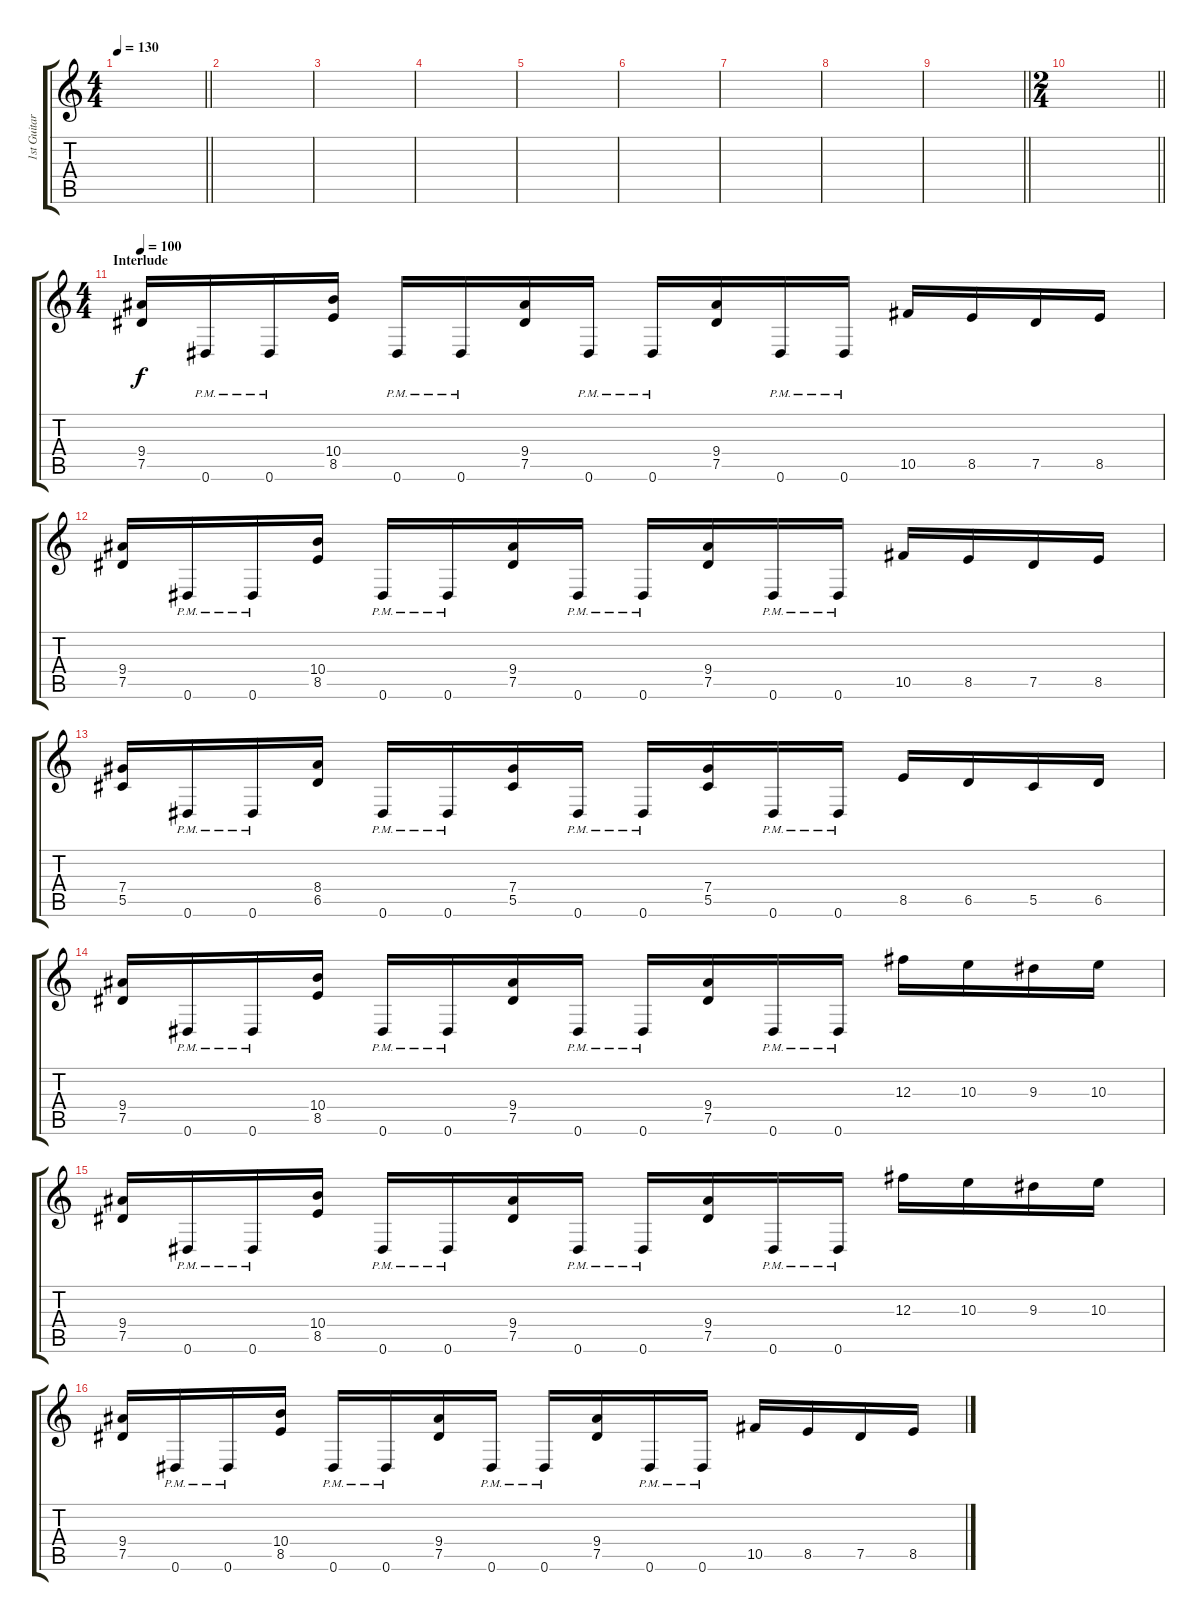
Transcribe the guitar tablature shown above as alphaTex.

\track ("1st Guitar" "1st Guitar") {instrument overdrivenguitar}
\staff {score tabs}
\tuning (Eb4 Bb3 Gb3 Db3 Ab2 Eb2) {hide}
\ts (4 4)
\tempo 130
\clef g2
\barLineRight lightlight
\ks c
|
|
|
|
|
|
|
|
\barLineRight lightlight
|
\ts (2 4)
\barLineRight lightlight
|
\ts (4 4)
\section ("" "Interlude")
\tempo 100
(9.4 7.5).16 0.6{pm}.16 0.6{pm}.16 (10.4 8.5).16 0.6{pm}.16 0.6{pm}.16 (9.4 7.5).16 0.6{pm}.16 0.6{pm}.16 (9.4 7.5).16 0.6{pm}.16 0.6{pm}.16 10.5.16 8.5.16 7.5.16 8.5.16 |
(9.4 7.5).16 0.6{pm}.16 0.6{pm}.16 (10.4 8.5).16 0.6{pm}.16 0.6{pm}.16 (9.4 7.5).16 0.6{pm}.16 0.6{pm}.16 (9.4 7.5).16 0.6{pm}.16 0.6{pm}.16 10.5.16 8.5.16 7.5.16 8.5.16 |
(7.4 5.5).16 0.6{pm}.16 0.6{pm}.16 (8.4 6.5).16 0.6{pm}.16 0.6{pm}.16 (7.4 5.5).16 0.6{pm}.16 0.6{pm}.16 (7.4 5.5).16 0.6{pm}.16 0.6{pm}.16 8.5.16 6.5.16 5.5.16 6.5.16 |
(9.4 7.5).16 0.6{pm}.16 0.6{pm}.16 (10.4 8.5).16 0.6{pm}.16 0.6{pm}.16 (9.4 7.5).16 0.6{pm}.16 0.6{pm}.16 (9.4 7.5).16 0.6{pm}.16 0.6{pm}.16 12.3.16 10.3.16 9.3.16 10.3.16 |
(9.4 7.5).16 0.6{pm}.16 0.6{pm}.16 (10.4 8.5).16 0.6{pm}.16 0.6{pm}.16 (9.4 7.5).16 0.6{pm}.16 0.6{pm}.16 (9.4 7.5).16 0.6{pm}.16 0.6{pm}.16 12.3.16 10.3.16 9.3.16 10.3.16 |
(9.4 7.5).16 0.6{pm}.16 0.6{pm}.16 (10.4 8.5).16 0.6{pm}.16 0.6{pm}.16 (9.4 7.5).16 0.6{pm}.16 0.6{pm}.16 (9.4 7.5).16 0.6{pm}.16 0.6{pm}.16 10.5.16 8.5.16 7.5.16 8.5.16
